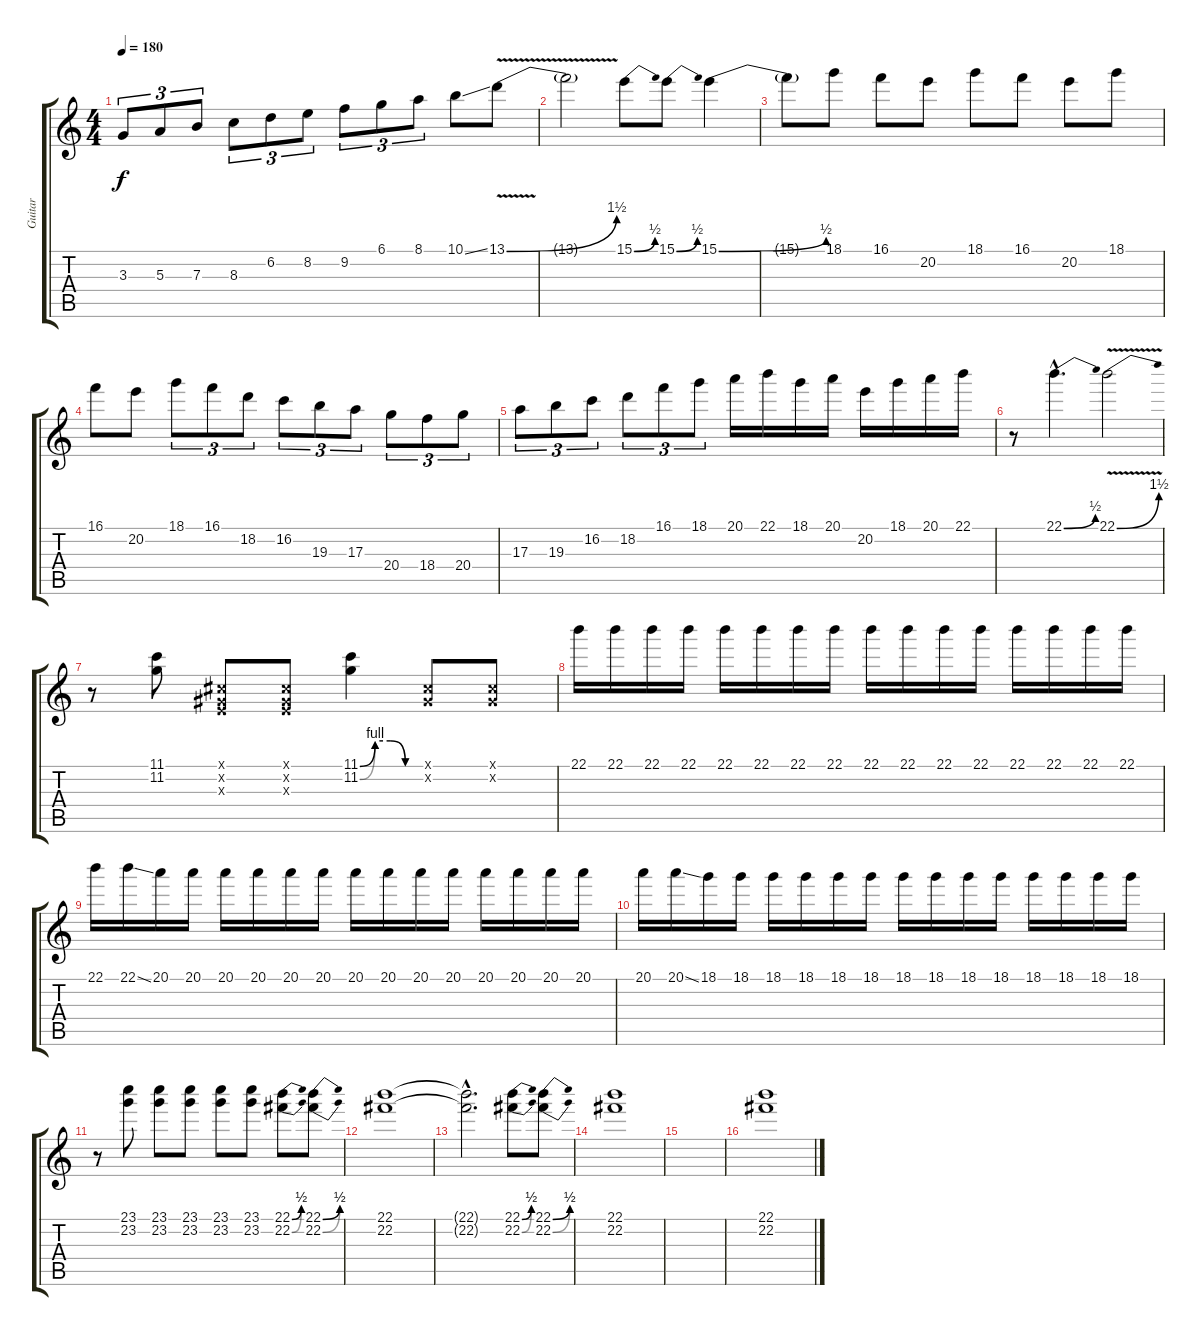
\track ("Guitar" "Guitar") {instrument distortionguitar}
\staff {score tabs}
\tuning (Db4 Ab3 E3 B2 Gb2 B1) {hide}
\ts (4 4)
\tempo 180
\clef g2
\ks c
3.3.8{tu (3 2) dy f} 5.3.8{tu (3 2)} 7.3.8{tu (3 2)} 8.3.8{tu (3 2)} 6.2.8{tu (3 2)} 8.2.8{tu (3 2)} 9.2.8{tu (3 2)} 6.1.8{tu (3 2)} 8.1.8{tu (3 2)} 10.1{ss}.8 13.1{be (bend 0 0 60 6) v}.8 |
13.1{t}.2 15.1{be (bend 0 0 60 2)}.8 15.1{be (bend 0 0 60 2)}.8 15.1{be (bend 0 0 60 2)}.4 |
15.1{t}.8 18.1.8 16.1.8 20.2.8 18.1.8 16.1.8 20.2.8 18.1.8 |
16.1.8 20.2.8 18.1.8{tu (3 2)} 16.1.8{tu (3 2)} 18.2.8{tu (3 2)} 16.2.8{tu (3 2)} 19.3.8{tu (3 2)} 17.3.8{tu (3 2)} 20.4.8{tu (3 2)} 18.4.8{tu (3 2)} 20.4.8{tu (3 2)} |
17.3.8{tu (3 2)} 19.3.8{tu (3 2)} 16.2.8{tu (3 2)} 18.2.8{tu (3 2)} 16.1.8{tu (3 2)} 18.1.8{tu (3 2)} 20.1.16 22.1.16 18.1.16 20.1.16 20.2.16 18.1.16 20.1.16 22.1.16 |
r.8 22.1{be (bend 0 0 60 2) hac}.4{d} 22.1{be (bend 0 0 60 6) v}.2 |
r.8 (11.1 11.2).8 (0.1{x} 0.2{x} 0.3{x}).8 (0.1{x} 0.2{x} 0.3{x}).8 (11.1{be (custom 0 0 15 4 30 4 45 0 60 0)} 11.2{be (custom 0 0 15 4 30 4 45 0 60 0)}).4 (0.1{x} 0.2{x}).8 (0.1{x} 0.2{x}).8 |
22.1.16 22.1.16 22.1.16 22.1.16 22.1.16 22.1.16 22.1.16 22.1.16 22.1.16 22.1.16 22.1.16 22.1.16 22.1.16 22.1.16 22.1.16 22.1.16 |
22.1.16 22.1{ss}.16 20.1.16 20.1.16 20.1.16 20.1.16 20.1.16 20.1.16 20.1.16 20.1.16 20.1.16 20.1.16 20.1.16 20.1.16 20.1.16 20.1.16 |
20.1.16 20.1{ss}.16 18.1.16 18.1.16 18.1.16 18.1.16 18.1.16 18.1.16 18.1.16 18.1.16 18.1.16 18.1.16 18.1.16 18.1.16 18.1.16 18.1.16 |
r.8 (23.1 23.2).8 (23.1 23.2).8 (23.1 23.2).8 (23.1 23.2).8 (23.1 23.2).8 (22.1{be (bend 0 0 60 2)} 22.2{be (bend 0 0 60 2)}).8 (22.1{be (bend 0 0 60 2)} 22.2{be (bend 0 0 60 2)}).8 |
(22.1 22.2).1 |
(22.1{hac t} 22.2{hac t}).2{d} (22.1{be (bend 0 0 60 2)} 22.2{be (bend 0 0 60 2)}).8 (22.1{be (bend 0 0 60 2)} 22.2{be (bend 0 0 60 2)}).8 |
(22.1 22.2).1 |
|
(22.1 22.2).1
